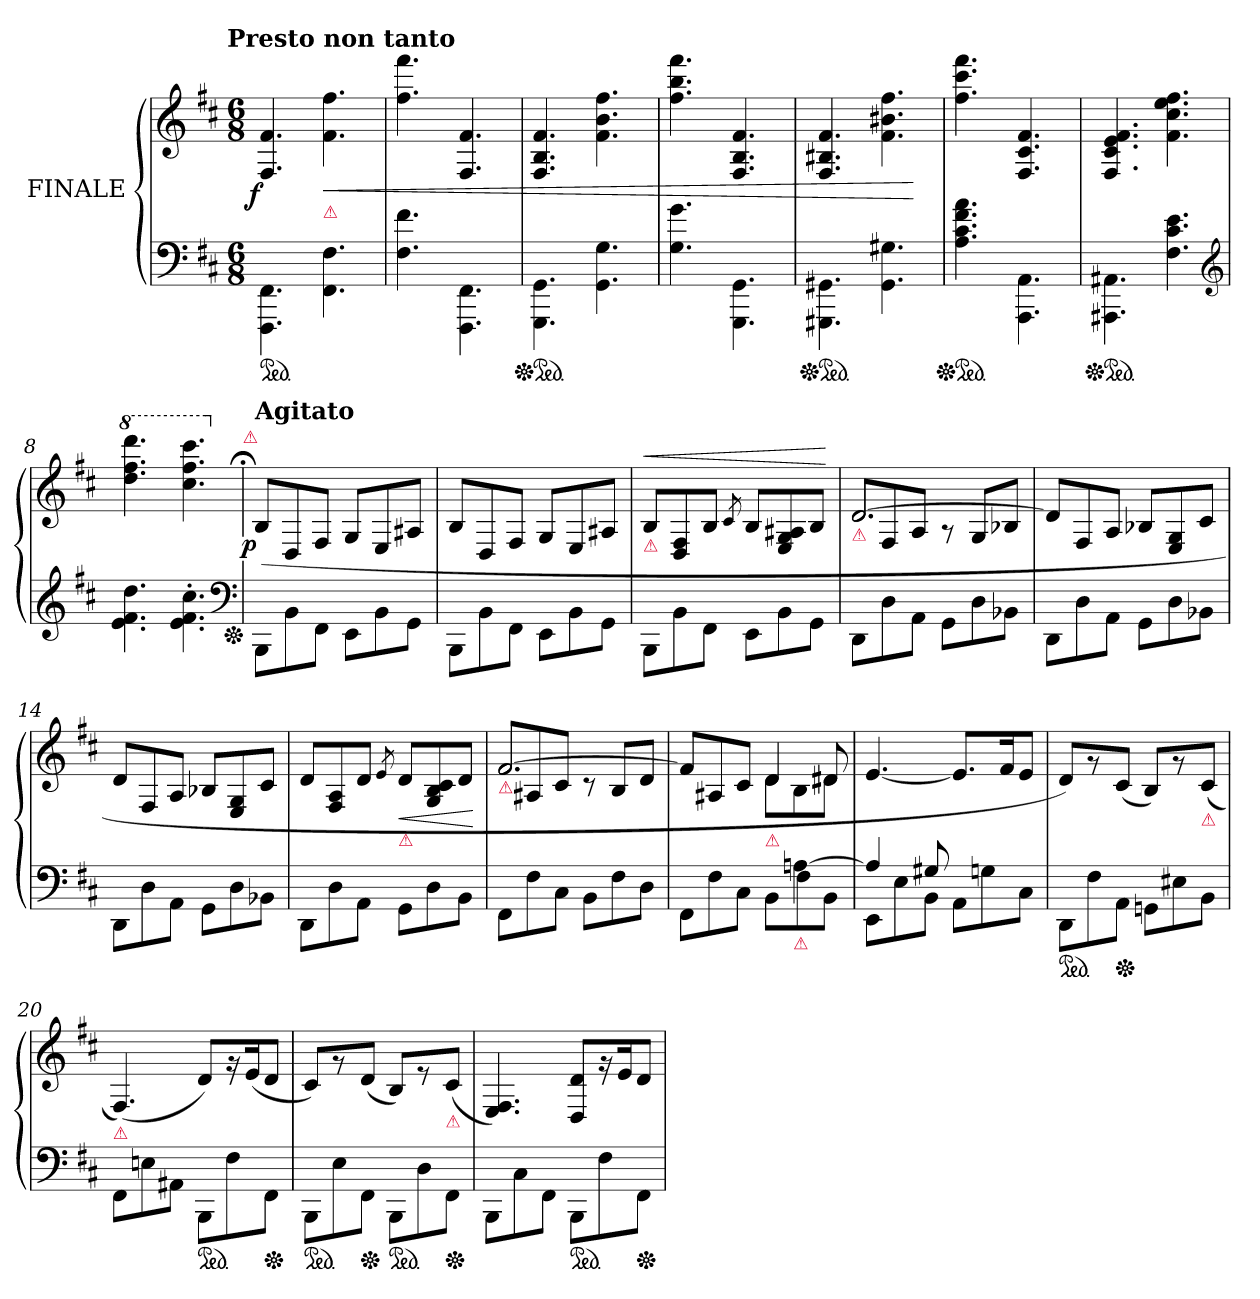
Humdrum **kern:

**kern	**kern	**dynam
*part1	*part1	*part1
*staff2	*staff1	*staff1/2
*I"FINALE	*	*
*clefF4	*clefG2	*
*k[f#c#]	*k[f#c#]	*
!!LO:TX:omd:t=Presto non tanto
*M6/8	*M6/8	*
*MM184	*MM184	*
=1	=1	=1
!	!	!LO:DY:rj
*ped	*	*
4.FFF#\ 4.FF#\	4.F#/ 4.f#/	f
!	!LO:TX:b:i:color=crimson:t=⚠	!
!	!	!LO:HP:b
4.FF#\ 4.F#\	4.f# 4.ff#	<
=2	=2	=2
4.F#\ 4.f#\	4.ff# 4.fff#	.
4.FFF#\ 4.FF#\	4.F#/ 4.f#/	.
=3	=3	=3
*Xped	*	*
*ped	*	*
4.GGG\ 4.GG\	4.F#/ 4.B/ 4.f#/	.
4.GG\ 4.G\	4.f# 4.b 4.ff#	.
=4	=4	=4
4.G\ 4.g\	4.ff# 4.bb 4.fff#	.
4.GGG\ 4.GG\	4.F#/ 4.B/ 4.f#/	.
=5	=5	=5
*Xped	*	*
*ped	*	*
4.GGG#X\ 4.GG#X\	4.F#/ 4.B#X/ 4.f#/	.
4.GG#\ 4.G#X\	4.f# 4.b#X 4.ff#	.
.	.	[
=6	=6	=6
*Xped	*	*
*ped	*	*
4.A 4.c# 4.f# 4.a	4.ff# 4.ccc# 4.fff#	.
4.AAA\ 4.AA\	4.F#/ 4.c#/ 4.f#/	.
=7	=7	=7
*Xped	*	*
*ped	*	*
4.AAA#X\ 4.AA#X\	4.F#/ 4.c#/ 4.e/ 4.f#/	.
4.F# 4.c# 4.e	4.f# 4.cc# 4.ee 4.ff#	.
*clefG2	*	*
=8	=8	=8
*	*8va	*
4.e\ 4.f#\ 4.dd\	4.ddd 4.fff# 4.dddd	.
4.e'>\ 4.f#'>\ 4.cc#'>\	4.ccc# 4.fff# 4.cccc#	.
*clefF4	*	*
!	!LO:TX:a:color=crimson:t=⚠	!
*Xped	*	*
=9	=9;	=9;
*	*X8va	*
!	!LO:TX:a:B:t=Agitato	!
!	!	!LO:DY:rj
8BBB\L	(>8B/L	p
8BB\	8D/	.
8FF#\J	8F#/J	.
8EE\L	8G/L	.
8BB\	8E/	.
8GGJ	8A#XJ	.
=10	=10	=10
8BBB\L	8B/L	.
8BB\	8D/	.
8FF#\J	8F#/J	.
8EE\L	8G/L	.
8BB\	8E/	.
8GGJ	8A#XJ	.
=11	=11	=11
!	!LO:TX:b:color=crimson:t=⚠	!
!	!	!LO:HP:a
8BBB\L	8B/L	<
8BB\	8D/ 8F#/	.
8FF#\J	8B/J	.
.	8qc#/	.
8EE\L	8B/L	.
8BB\	8E/ 8G/ 8A#X/	.
8GG\J	8B/J	.
.	.	[
=12	=12	=12
*	*^	*
!	!LO:TX:b:color=crimson:t=⚠	!	!
!	!	!LO:N:vis=2.	!
8DD\L	[2.d/	8d\	.
8D	.	8F#/	.
8AAJ	.	8A/J	.
8GGL	.	8rA	.
8D\	.	8G/L	.
8BB-XJ	.	8B-XJ	.
*	*v	*v	*
=13	=13	=13
8DDL	8dL]	.
8D\	8F#/	.
8AA\J	8A/J	.
8GGL	8B-XL	.
8D\	8E/ 8G/	.
8BB-X\J	8c#/J	.
=14	=14	=14
8DDL	8dL	.
8D\	8F#/	.
8AA\J	8A/J	.
8GGL	8B-XL	.
8D\	8E/ 8G/	.
8BB-X\J	8c#/J	.
=15	=15	=15
8DDL	8dL	.
8D\	8F#/ 8A/	.
8AAJ	8dJ	.
.	8qe/	.
!	!LO:TX:b:color=crimson:t=⚠	!
!	!	!LO:HP:b
8GGL	8dL	<
8D\	8G/ 8B/ 8c#/	.
8BBJ	8dJ	.
.	.	[
=16	=16	=16
*	*^	*
!	!LO:TX:b:color=crimson:t=⚠	!	!
!	!	!LO:N:vis=2.	!
8FF#\L	[2.f#/	8f#\	.
8F#	.	8A#X/	.
8C#J	.	8c#/J	.
8BBL	.	8rc	.
8F#\	.	8B/L	.
8D\J	.	8d/J	.
=17	=17	=17	=17
*^	*	*	*
2ryy	8FF#\L	8f#L]	4.ryy	.
.	8F#	8A#X	.	.
.	8C#J	8c#/J	.	.
!	!	!LO:TX:b:color=crimson:t=⚠	!	!
.	8BBL	4d/	8d\L	.
!LO:TX:b:color=crimson:t=⚠	!	!	!	!
[4An\	8F#	.	8B/	.
.	8BBJ	8d#X/	8d#X\J	.
*	*	*v	*v	*
=18	=18	=18	=18
4A]	8EEL	[4.e	.
.	8E	.	.
8G#X	8BBJ	.	.
4.ryy	8AA\L	8.eL]	.
.	8Gn	.	.
.	.	16f#K	.
.	8C#J	8eJ	.
*v	*v	*	*
=19	=19	=19
*ped	*	*
8DD\L	8dL)	.
8F#	8rg	.
*Xped	*	*
8AAJ	(<8c#J	.
8GGn\L	8BL)	.
8E#X	8rg	.
!	!LO:TX:b:color=crimson:t=⚠	!
8BBJ	(<8c#J	.
=20	=20	=20
!	!LO:TX:b:color=crimson:t=⚠	!
8FF#\L	(<4.F#/)	.
8En\	.	.
8AA#X\J	.	.
*ped	*	*
8BBB\L	8dL)	.
8F#	16rg	.
.	(<16e/K	.
*Xped	*	*
8FF#J	8dJ	.
=21	=21	=21
*ped	*	*
8BBB\L	8c#L)	.
8E	8rg	.
*Xped	*	*
8FF#J	(<8dJ	.
*ped	*	*
8BBB\L	8BL)	.
8D	8re	.
!	!LO:TX:b:color=crimson:t=⚠	!
*Xped	*	*
8FF#J	(>8c#J	.
=22	=22	=22
8BBB\L	4.E/ 4.F#/)	.
8C#\	.	.
8FF#\J	.	.
*ped	*	*
8BBB\L	8D/ 8d/L	.
8F#	16rg	.
.	16eK	.
*Xped	*	*
8FF#J	8dJ	.
=	=	=
*-	*-	*-
